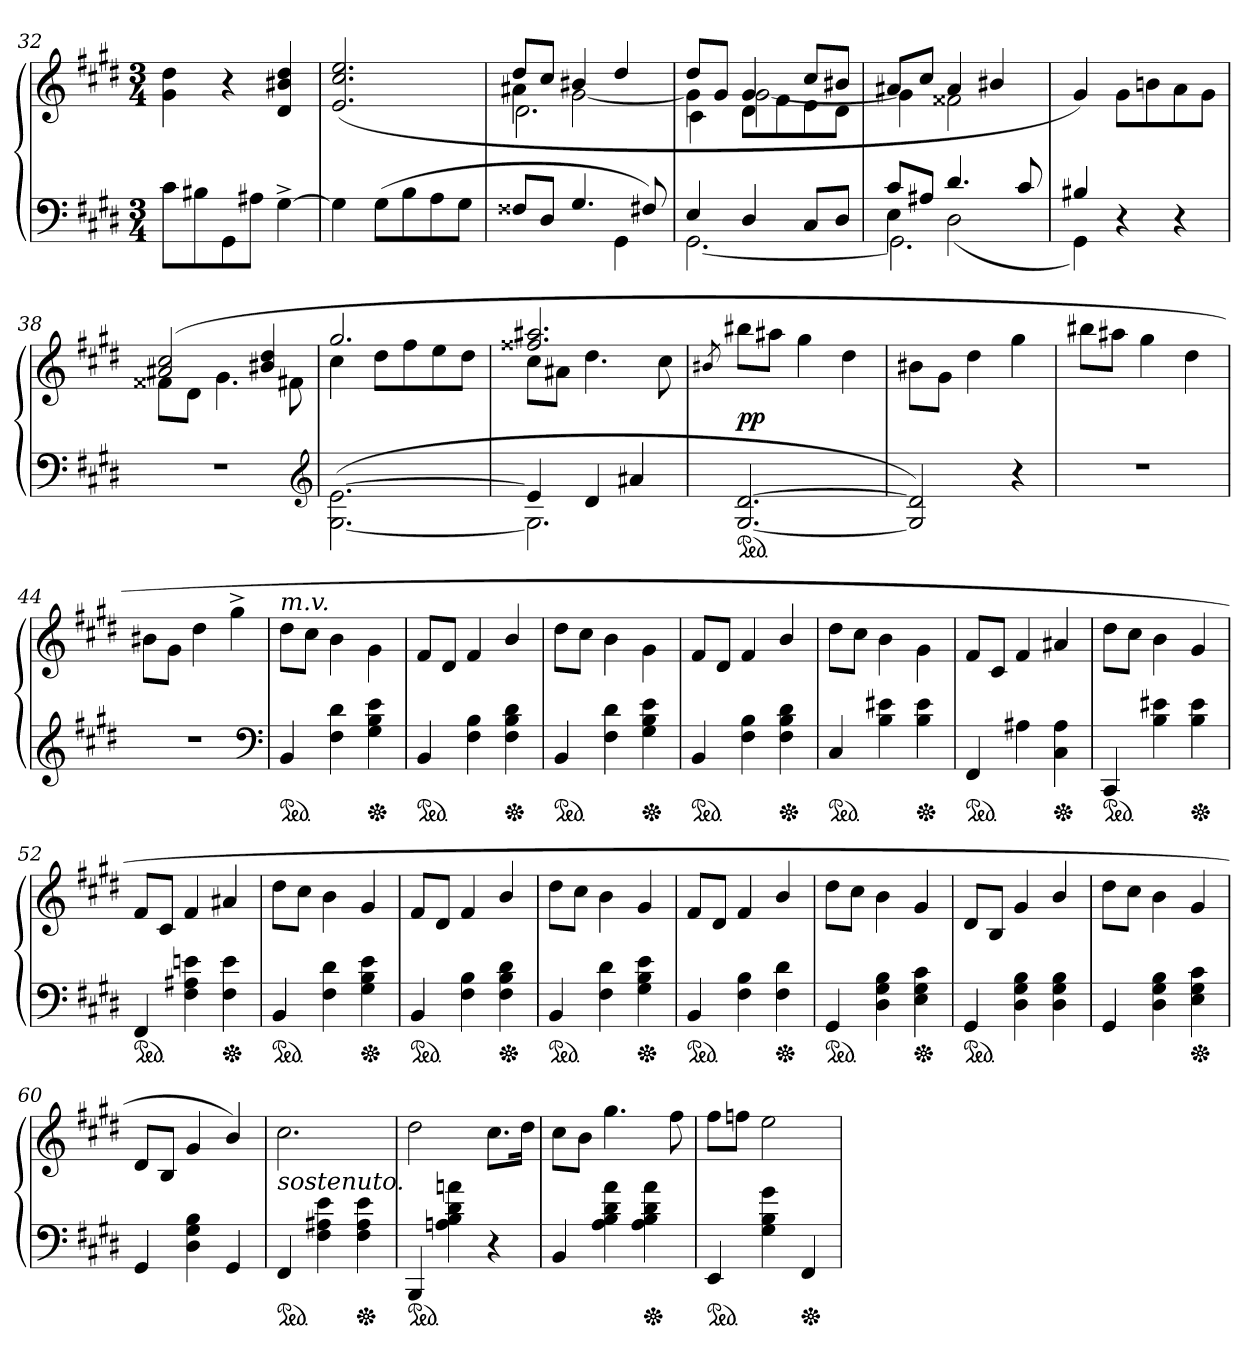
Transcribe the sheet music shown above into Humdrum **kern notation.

**kern	**kern	**dynam
*part1	*part1	*part1
*staff2	*staff1	*staff1/2
*clefF4	*clefG2	*
*k[f#c#g#d#]	*k[f#c#g#d#]	*
*c#:	*c#:	*
*M3/4	*M3/4	*
=32	=32	=32
8c#L	4g# 4dd#	.
8B#X	.	.
8GG#	4r	.
8A#XJ	.	.
[4G#^>	4d# 4b#X 4dd#	.
=33	=33	=33
4G#]	(>2.e 2.cc# 2.ee	.
(8G#L	.	.
8B	.	.
8A	.	.
8G#J	.	.
=34	=34	=34
*^	*^	*
*	*	*	*^	*
8F##X/L	4ryy	8dd#L	4a#X	2.d#\	.
8D#/J	.	8cc#J	.	.	.
4.G#	4ryy	4b#X	[2g#	.	.
.	4GG#	4dd#	.	.	.
8F#X)	.	.	.	.	.
=35	=35	=35	=35	=35	=35
4E	[2.GG#	8dd#L	4g#]	4c#\	.
.	.	8g#J	.	.	.
4D#	.	4g#	[2g#	8d#\L	.
.	.	.	.	8f#\	.
8C#L	.	8cc#L	.	8e\	.
8D#J	.	8b#XJ	.	8d#\J	.
*	*	*	*v	*v	*
=36	=36	=36	=36	=36
*	*^	*	*	*
8c#L	4E	2.GG#\]	8a#XL	4g#]	.
8A#XJ	.	.	8cc#J	.	.
4.d#	(>2D#	.	4a#	2f##X	.
.	.	.	4b#X	.	.
8c#	.	.	.	.	.
*	*v	*v	*	*	*
*	*	*v	*v	*
=37	=37	=37	=37
4B#X	4GG#)	4g#)	.
4r	2ryy	8g#\L	.
.	.	8bn\	.
4r	.	8a\	.
.	.	8g#\J	.
*v	*v	*	*
=38	=38	=38
*	*^	*
2.r	(2a#X 2cc#	8f##XL	.
.	.	8d#J	.
.	.	4.g#	.
.	4b#X 4dd#	.	.
.	.	8f#X	.
*clefG2	*	*	*
=39	=39	=39	=39
(>[2.G#\ [2.e\	2.gg#	4cc#	.
.	.	8dd#L	.
.	.	8ff#	.
.	.	8ee	.
.	.	8dd#J	.
=40	=40	=40	=40
*^	*	*	*
4e]	2.G#]	2.ff##X 2.aa#X	8cc#L	.
.	.	.	8a#XJ	.
4d#	.	.	4.dd#	.
4a#X	.	.	.	.
.	.	.	8cc#	.
*v	*v	*	*	*
*	*v	*v	*
=41	=41	=41
.	8qb#X/	.
*ped	*	*
[2.G# [2.d#	8bb#XL	pp
.	8aa#XJ	.
.	4gg#	.
.	4dd#	.
=42	=42	=42
2G#] 2d#])	8b#X\L	.
.	8g#\J	.
.	4dd#	.
4r	4gg#	.
=43	=43	=43
2.r	8bb#XL	.
.	8aa#XJ	.
.	4gg#	.
.	4dd#	.
=44	=44	=44
2.r	8b#X\L	.
.	8g#\J	.
.	4dd#	.
.	4gg#^<	.
*clefF4	*	*
=45	=45	=45
!	!LO:TX:a:i:t=m.v.	!
*ped	*	*
4BB	8dd#L	.
.	8cc#J	.
4F# 4d#	4b	.
*Xped	*	*
4G# 4B 4e	4g#\	.
=46	=46	=46
*ped	*	*
4BB	8f#L	.
.	8d#J	.
4F# 4B	4f#	.
*Xped	*	*
4F# 4B 4d#	4b/	.
=47	=47	=47
*ped	*	*
4BB	8dd#L	.
.	8cc#J	.
4F# 4d#	4b\	.
*Xped	*	*
4G# 4B 4e	4g#\	.
=48	=48	=48
*ped	*	*
4BB	8f#L	.
.	8d#J	.
4F# 4B	4f#	.
*Xped	*	*
4F# 4B 4d#	4b/	.
=49	=49	=49
*ped	*	*
4C#	8dd#L	.
.	8cc#J	.
4B 4e#X	4b\	.
*Xped	*	*
4B 4e#	4g#\	.
=50	=50	=50
*ped	*	*
4FF#	8f#L	.
.	8c#J	.
4A#X	4f#	.
*Xped	*	*
4C# 4A#	4a#X	.
=51	=51	=51
*ped	*	*
4CC#	8dd#L	.
.	8cc#J	.
4B 4e#X	4b	.
*Xped	*	*
4B 4e#	4g#	.
=52	=52	=52
*ped	*	*
4FF#	8f#L	.
.	8c#J	.
4F# 4A#X 4en	4f#	.
*Xped	*	*
4F# 4e	4a#X	.
=53	=53	=53
*ped	*	*
4BB	8dd#L	.
.	8cc#J	.
4F# 4d#	4b	.
*Xped	*	*
4G# 4B 4e	4g#	.
=54	=54	=54
*ped	*	*
4BB	8f#L	.
.	8d#J	.
4F# 4B	4f#	.
*Xped	*	*
4F# 4B 4d#	4b/	.
=55	=55	=55
*ped	*	*
4BB	8dd#L	.
.	8cc#J	.
4F# 4d#	4b	.
*Xped	*	*
4G# 4B 4e	4g#	.
=56	=56	=56
*ped	*	*
4BB	8f#L	.
.	8d#J	.
4F# 4B	4f#	.
*Xped	*	*
4F# 4d#	4b/	.
=57	=57	=57
*ped	*	*
4GG#	8dd#L	.
.	8cc#J	.
4D# 4G# 4B	4b	.
*Xped	*	*
4E 4G# 4c#	4g#	.
=58	=58	=58
*ped	*	*
4GG#	8d#L	.
.	8BJ	.
4D# 4G# 4B	4g#	.
4D# 4G# 4B	4b/	.
=59	=59	=59
4GG#	8dd#L	.
.	8cc#J	.
4D# 4G# 4B	4b	.
*Xped	*	*
4E 4G# 4c#	4g#	.
=60	=60	=60
4GG#	8d#L	.
.	8BJ	.
4D# 4G# 4B	4g#	.
4GG#	4b/)	.
=61	=61	=61
!	!LO:TX:b:i:t=sostenuto.	!
*ped	*	*
4FF#	2.cc#	.
4F# 4A#X 4e	.	.
*Xped	*	*
4F# 4A# 4e	.	.
=62	=62	=62
*ped	*	*
4BBB	2dd#	.
4An 4B 4d# 4an	.	.
4r	8.cc#L	.
.	16dd#Jk	.
=63	=63	=63
4BB	8cc#L	.
.	8bJ	.
4A 4B 4d# 4a	4.gg#	.
*Xped	*	*
4A 4B 4d# 4a	.	.
.	8ff#	.
=64	=64	=64
*ped	*	*
4EE	8ff#L	.
.	8ffnJ	.
4G# 4B 4g#	2ee	.
*Xped	*	*
4FF#	.	.
=	=	=
*-	*-	*-
